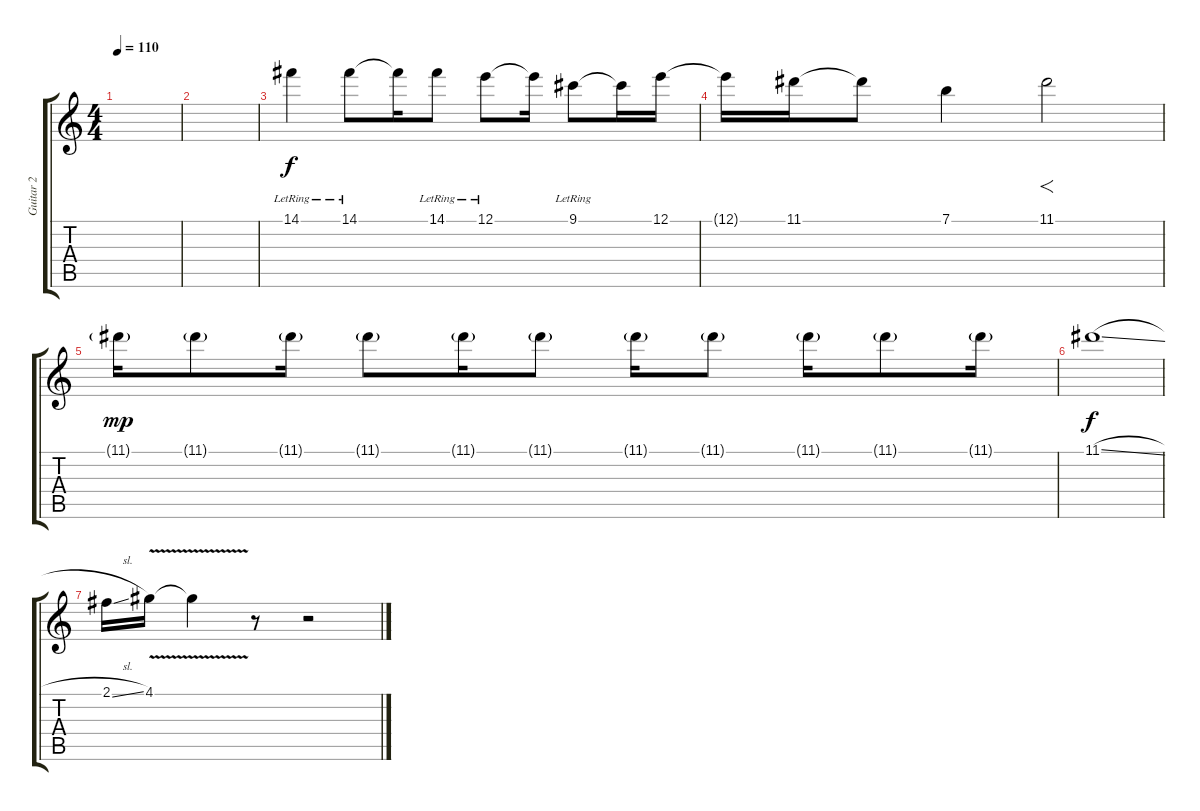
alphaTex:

\track ("Guitar 2" "Guitar 2") {instrument acousticguitarsteel}
\staff {score tabs}
\tuning (E4 B3 G3 D3 A2 E2) {hide}
\ts (4 4)
\tempo 110
\clef g2
\ks c
|
|
14.1{lr}.4{dy f} 14.1{lr}.8 14.1{t}.16 14.1{lr}.8 12.1{lr}.8 12.1{t}.16 9.1{lr}.8 9.1{t}.16 12.1.16 |
12.1{t}.16 11.1.16 11.1{t}.8 7.1.4 11.1.2{f} |
11.1{g}.16{dy mp} 11.1{g}.8 11.1{g}.16 11.1{g}.8 11.1{g}.16 11.1{g}.8 11.1{g}.16 11.1{g}.8 11.1{g}.16 11.1{g}.8 11.1{g}.16 |
11.1{sl}.1{dy f instrument distortionguitar} |
2.1{sl}.16{volume 16} 4.1{v}.16 4.1{t}.4 r.8 r.2
